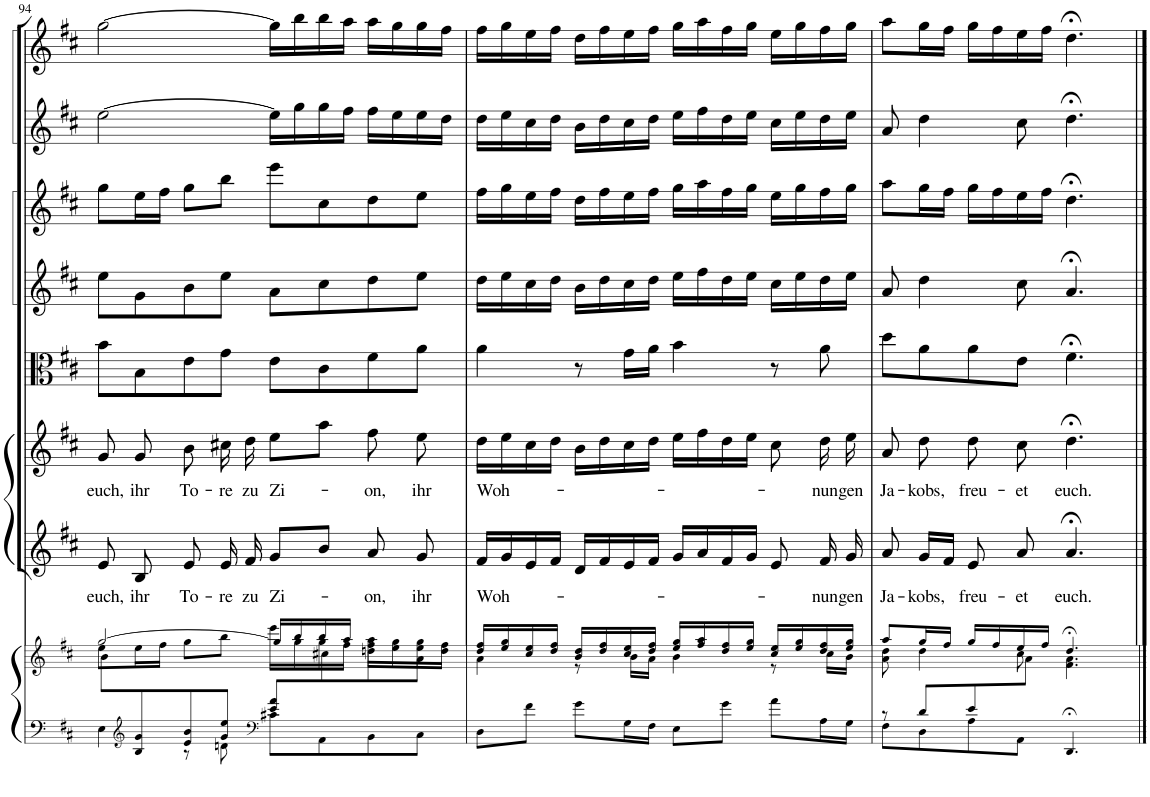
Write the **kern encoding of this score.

**kern	**kern	**kern	**text	**kern	**text	**kern	**kern	**kern	**kern	**kern
*part8	*part8	*part7	*part7	*part6	*part6	*part5	*part4	*part3	*part2	*part1
*staff9	*staff8	*staff7	*staff7	*staff6	*staff6	*staff5	*staff4	*staff3	*staff2	*staff1
*I"Piano reduction	*	*I"Alto	*	*I"Soprano	*	*I"Viola	*I"Violino II	*I"Violino I	*I"Oboe II	*I"Oboe I
*I'Pno	*	*	*	*	*	*I'Vla	*I'Vln	*I'Vln	*I'Ob	*I'Ob
!!LO:PB:g=z
*clefF4	*clefG2	*clefG2	*	*clefG2	*	*clefC3	*clefG2	*clefG2	*clefG2	*clefG2
*k[f#c#]	*k[f#c#]	*k[f#c#]	*	*k[f#c#]	*	*k[f#c#]	*k[f#c#]	*k[f#c#]	*k[f#c#]	*k[f#c#]
*M4/4	*M4/4	*M4/4	*	*M4/4	*	*M4/4	*M4/4	*M4/4	*M4/4	*M4/4
*met(c)	*met(c)	*met(c)	*	*met(c)	*	*met(c)	*met(c)	*met(c)	*met(c)	*met(c)
=94	=94	=94	=94	=94	=94	=94	=94	=94	=94	=94
*^	*^	*	*	*	*	*	*	*	*	*
*	*	*	*^	*	*	*	*	*	*	*	*	*
!	!	!	!	!	!	!LO:LY:b	!	!LO:LY:b	!	!	!	!	!
8ryy	4E\	[2gg/	8ee\L	8b\L	8e/	euch,	8g/	euch,	8b\L	8ee\L	8gg\L	[2ee\	[2gg\
*clefG2	*	*	*	*	*	*	*	*	*	*	*	*	*
!	!	!	!	!	!	!LO:LY:b	!	!LO:LY:b	!	!	!	!	!
8B/ 8g/	.	.	16ee\L	2ryy	8B/	ihr	8g/	ihr	8B\	8g\	16ee\L	.	.
.	.	.	16ff#\JJ	.	.	.	.	.	.	.	16ff#\JJ	.	.
!	!	!	!	!	!	!LO:LY:b	!	!LO:LY:b	!	!	!	!	!
8e/ 8b/	8r	.	8gg\L	.	8e/	To-	8b\	To-	8e\	8b\	8gg\L	.	.
!	!	!	!	!	!	!LO:LY:b	!	!LO:LY:b	!	!	!	!	!
8g/ 8ee/J	8dn\	.	8bb\J	.	16e/	-re	16cc#X\	-re	8g\J	8ee\J	8bb\J	.	.
!	!	!	!	!	!	!LO:LY:b	!	!LO:LY:b	!	!	!	!	!
.	.	.	.	.	16f#/	zu	16dd\	zu	.	.	.	.	.
*clefF4	*	*	*	*	*	*	*	*	*	*	*	*	*
!	!	!	!	!	!	!LO:LY:b	!	!LO:LY:b	!	!	!	!	!
8e/ 8a/L	8c#X\L	16gg/LL]	16eee\LL	.	8g/L	Zi-	8ee\L	Zi-	8e\L	8a\L	8eee\L	16ee\LL]	16gg\LL]
.	.	16bb/	16gg\	.	.	.	.	.	.	.	.	16gg\	16bb\
4.ryy	8AA\	16bb/	16gg\	8cc#X\	8b/J	.	8aa\J	.	8c#\	8cc#\	8cc#\	16gg\	16bb\
.	.	16aa/JJ	16ff#\JJ	.	.	.	.	.	.	.	.	16ff#\JJ	16aa\JJ
!	!	!	!	!	!	!LO:LY:b	!	!LO:LY:b	!	!	!	!	!
.	8BB\	16ff#\ 16aa\LL	4ryy	8ddn\	8a/	-on,	8ff#\	-on,	8f#\	8dd\	8dd\	16ff#\LL	16aa\LL
.	.	16ee\ 16gg\	.	.	.	.	.	.	.	.	.	16ee\	16gg\
!	!	!	!	!	!	!LO:LY:b	!	!LO:LY:b	!	!	!	!	!
.	8C#\J	16ee\ 16gg\	.	8a\J	8g/	ihr	8ee\	ihr	8a\J	8ee\J	8ee\J	16ee\	16gg\
.	.	16dd\ 16ff#\JJ	.	.	.	.	.	.	.	.	.	16dd\JJ	16ff#\JJ
*v	*v	*	*	*	*	*	*	*	*	*	*	*	*
*	*	*v	*v	*	*	*	*	*	*	*	*	*
=95	=95	=95	=95	=95	=95	=95	=95	=95	=95	=95	=95
!	!	!	!	!LO:LY:b	!	!LO:LY:b	!	!	!	!	!
8D\L	16dd/ 16ff#/LL	4a\	16f#/LL	Woh-	16dd\LL	Woh-	4a\	16dd\LL	16ff#\LL	16dd\LL	16ff#\LL
.	16ee/ 16gg/	.	16g/	.	16ee\	.	.	16ee\	16gg\	16ee\	16gg\
8f#\J	16cc#/ 16ee/	.	16e/	.	16cc#\	.	.	16cc#\	16ee\	16cc#\	16ee\
.	16dd/ 16ff#/JJ	.	16f#/JJ	.	16dd\JJ	.	.	16dd\JJ	16ff#\JJ	16dd\JJ	16ff#\JJ
8g\L	16b/ 16dd/LL	8r	16d/LL	.	16b\LL	.	8r	16b\LL	16dd\LL	16b\LL	16dd\LL
.	16dd/ 16ff#/	.	16f#/	.	16dd\	.	.	16dd\	16ff#\	16dd\	16ff#\
16G\L	16cc#/ 16ee/	16b\LL	16e/	.	16cc#\	.	16g\LL	16cc#\	16ee\	16cc#\	16ee\
16F#\JJ	16dd/ 16ff#/JJ	16a\JJ	16f#/JJ	.	16dd\JJ	.	16a\JJ	16dd\JJ	16ff#\JJ	16dd\JJ	16ff#\JJ
8E\L	16ee/ 16gg/LL	4b\	16g/LL	.	16ee\LL	.	4b\	16ee\LL	16gg\LL	16ee\LL	16gg\LL
.	16ff#/ 16aa/	.	16a/	.	16ff#\	.	.	16ff#\	16aa\	16ff#\	16aa\
8g\J	16dd/ 16ff#/	.	16f#/	.	16dd\	.	.	16dd\	16ff#\	16dd\	16ff#\
.	16ee/ 16gg/JJ	.	16g/JJ	.	16ee\JJ	.	.	16ee\JJ	16gg\JJ	16ee\JJ	16gg\JJ
8a\L	16cc#/ 16ee/LL	8r	8e/	.	8cc#\	.	8r	16cc#\LL	16ee\LL	16cc#\LL	16ee\LL
.	16ee/ 16gg/	.	.	.	.	.	.	16ee\	16gg\	16ee\	16gg\
!	!	!	!	!LO:LY:b	!	!LO:LY:b	!	!	!	!	!
16A\L	16dd/ 16ff#/	16cc#\LL	16f#/	-nun-	16dd\	-nun-	8a\	16dd\	16ff#\	16dd\	16ff#\
!	!	!	!	!LO:LY:b	!	!LO:LY:b	!	!	!	!	!
16G\JJ	16ee/ 16gg/JJ	16b\JJ	16g/	-gen	16ee\	-gen	.	16ee\JJ	16gg\JJ	16ee\JJ	16gg\JJ
=96	=96	=96	=96	=96	=96	=96	=96	=96	=96	=96	=96
*^	*	*^	*	*	*	*	*	*	*	*	*
!	!	!	!	!	!	!LO:LY:b	!	!LO:LY:b	!	!	!	!	!
8r	8F#\L	8aa/L	8a\ 8dd\	4.ryy	8a/	Ja-	8a/	Ja-	8dd\L	8a/	8aa\L	8a/	8aa\L
!	!	!	!	!	!	!LO:LY:b	!	!LO:LY:b	!	!	!	!	!
8d/L	8D\	16gg/L	4dd\	.	16g/LL	-kobs,	8dd\	-kobs,	8a\	4dd\	16gg\L	4dd\	16gg\L
.	.	16ff#/JJ	.	.	16f#/JJ	.	.	.	.	.	16ff#\JJ	.	16ff#\JJ
!	!	!	!	!	!	!LO:LY:b	!	!LO:LY:b	!	!	!	!	!
8e/	8A\	16gg/LL	.	.	8e/	freu-	8dd\	freu-	8a\	.	16gg\LL	.	16gg\LL
.	.	16ff#/	.	.	.	.	.	.	.	.	16ff#\	.	16ff#\
!	!	!	!	!	!	!LO:LY:b	!	!LO:LY:b	!	!	!	!	!
8ryy	8AA\J	16ee/	8cc#\	8a\J	8a/	-et	8cc#\	-et	8e\J	8cc#\	16ee\	8cc#\	16ee\
.	.	16ff#/JJ	.	.	.	.	.	.	.	.	16ff#\JJ	.	16ff#\JJ
!	!	!	!	!	!	!LO:LY:b	!	!LO:LY:b	!	!	!	!	!
4.DD;</	4.ryy	4.dd;</	4.f#\ 4.a\	4.ryy	4.a;</	euch.	4.dd;<\	euch.	4.f#;<\	4.a;</	4.dd;<\	4.dd;<\	4.dd;<\
*v	*v	*	*	*	*	*	*	*	*	*	*	*	*
*	*v	*v	*v	*	*	*	*	*	*	*	*	*
==	==	==	==	==	==	==	==	==	==	==
*-	*-	*-	*-	*-	*-	*-	*-	*-	*-	*-
